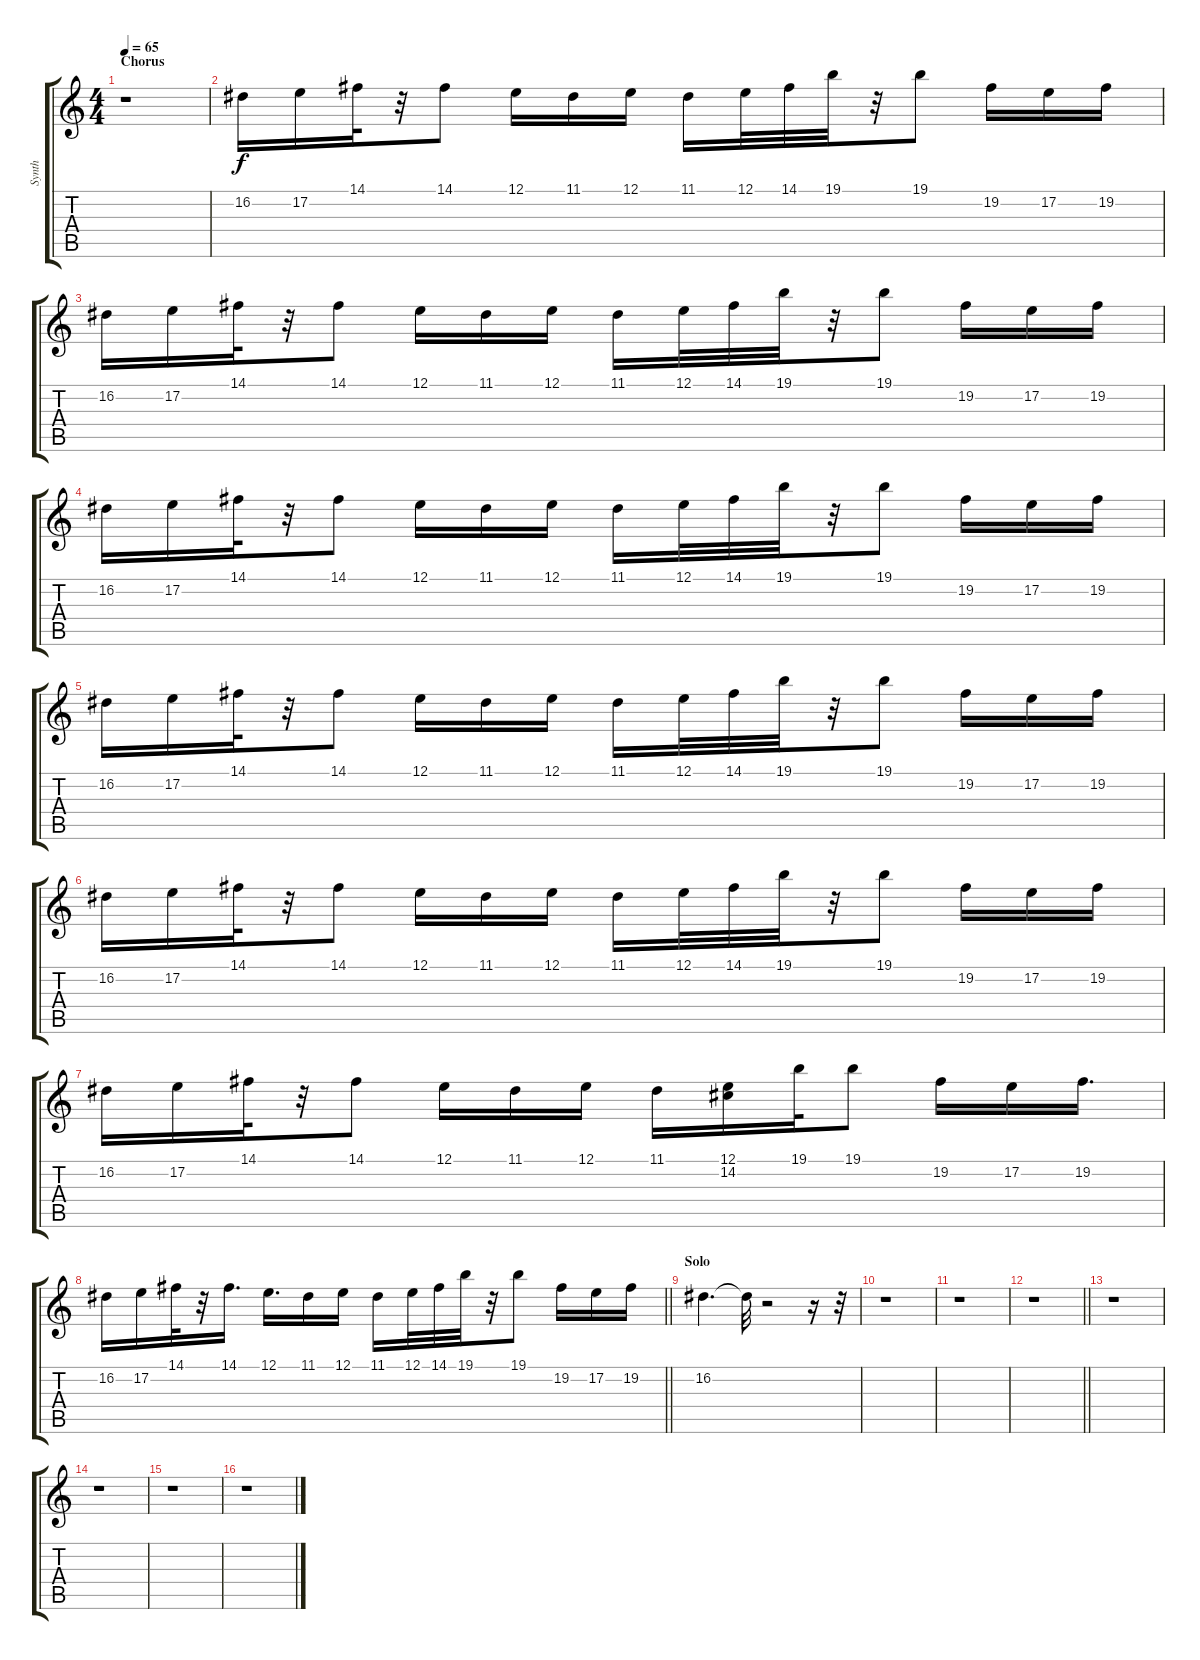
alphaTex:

\track ("Synth" "Synth") {instrument synthbrass2}
\staff {score tabs}
\tuning (E4 B3 G3 D3 A2 E2) {hide}
\ts (4 4)
\section ("" "Chorus")
\tempo 65
\clef g2
\ks c
r.1{dy f} |
16.2.16 17.2.16 14.1.32 r.32 14.1.8 12.1.16 11.1.16 12.1.16 11.1.16 12.1.32 14.1.32 19.1.32 r.32 19.1.8 19.2.16 17.2.16 19.2.16 |
16.2.16 17.2.16 14.1.32 r.32 14.1.8 12.1.16 11.1.16 12.1.16 11.1.16 12.1.32 14.1.32 19.1.32 r.32 19.1.8 19.2.16 17.2.16 19.2.16 |
16.2.16 17.2.16 14.1.32 r.32 14.1.8 12.1.16 11.1.16 12.1.16 11.1.16 12.1.32 14.1.32 19.1.32 r.32 19.1.8 19.2.16 17.2.16 19.2.16 |
16.2.16 17.2.16 14.1.32 r.32 14.1.8 12.1.16 11.1.16 12.1.16 11.1.16 12.1.32 14.1.32 19.1.32 r.32 19.1.8 19.2.16 17.2.16 19.2.16 |
16.2.16 17.2.16 14.1.32 r.32 14.1.8 12.1.16 11.1.16 12.1.16 11.1.16 12.1.32 14.1.32 19.1.32 r.32 19.1.8 19.2.16 17.2.16 19.2.16 |
16.2.16 17.2.16 14.1.32 r.32 14.1.8 12.1.16 11.1.16 12.1.16 11.1.16 (12.1 14.2).16 19.1.32 19.1.8 19.2.16 17.2.16 19.2.16{d} |
\barLineRight lightlight
16.2.16 17.2.16 14.1.32 r.32 14.1.16{d} 12.1.16{d} 11.1.16 12.1.16 11.1.16 12.1.32 14.1.32 19.1.32 r.32 19.1.8 19.2.16 17.2.16 19.2.16 |
\section ("" "Solo")
16.2.4{d} 16.2{t}.32 r.2 r.16 r.32 |
r.1 |
r.1 |
\barLineRight lightlight
r.1 |
r.1 |
r.1 |
r.1 |
r.1
